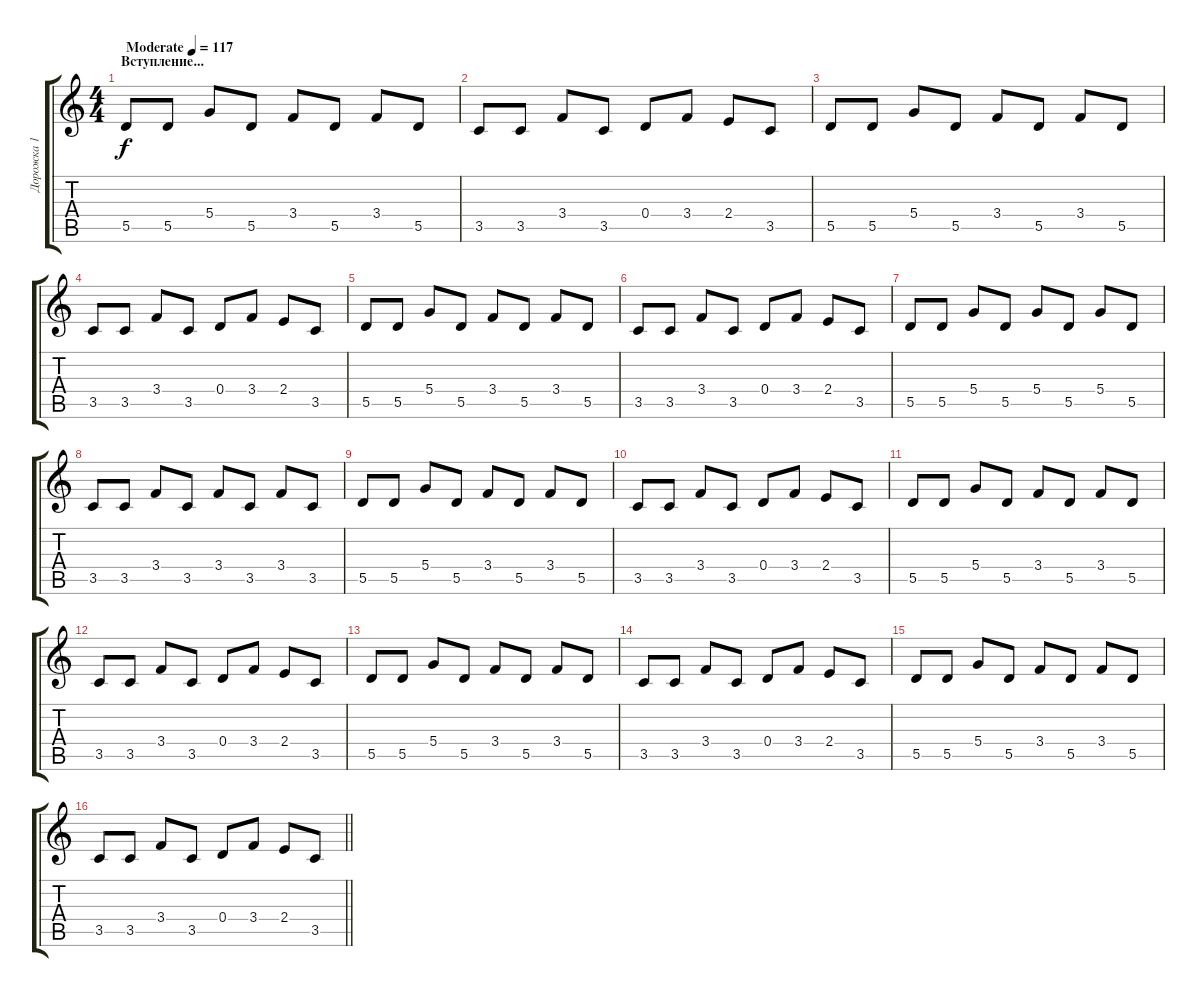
\track ("Дорожка 1" "Дорожка 1") {instrument acousticguitarsteel}
\staff {score tabs}
\tuning (E4 B3 G3 D3 A2 E2) {hide}
\ts (4 4)
\section ("" "Вступление...")
\tempo (117 "Moderate")
\clef g2
\ks c
5.5.8{dy f volume 11 instrument acousticguitarsteel} 5.5.8 5.4.8 5.5.8 3.4.8 5.5.8 3.4.8 5.5.8 |
3.5.8 3.5.8 3.4.8 3.5.8 0.4.8 3.4.8 2.4.8 3.5.8 |
5.5.8 5.5.8 5.4.8 5.5.8 3.4.8 5.5.8 3.4.8 5.5.8 |
3.5.8 3.5.8 3.4.8 3.5.8 0.4.8 3.4.8 2.4.8 3.5.8 |
5.5.8 5.5.8 5.4.8 5.5.8 3.4.8 5.5.8 3.4.8 5.5.8 |
3.5.8 3.5.8 3.4.8 3.5.8 0.4.8 3.4.8 2.4.8 3.5.8 |
5.5.8 5.5.8 5.4.8 5.5.8 5.4.8 5.5.8 5.4.8 5.5.8 |
3.5.8 3.5.8 3.4.8 3.5.8 3.4.8 3.5.8 3.4.8 3.5.8 |
5.5.8{volume 16 instrument overdrivenguitar} 5.5.8 5.4.8 5.5.8 3.4.8 5.5.8 3.4.8 5.5.8 |
3.5.8 3.5.8 3.4.8 3.5.8 0.4.8 3.4.8 2.4.8 3.5.8 |
5.5.8 5.5.8 5.4.8 5.5.8 3.4.8 5.5.8 3.4.8 5.5.8 |
3.5.8 3.5.8 3.4.8 3.5.8 0.4.8 3.4.8 2.4.8 3.5.8 |
5.5.8 5.5.8 5.4.8 5.5.8 3.4.8 5.5.8 3.4.8 5.5.8 |
3.5.8 3.5.8 3.4.8 3.5.8 0.4.8 3.4.8 2.4.8 3.5.8 |
5.5.8 5.5.8 5.4.8 5.5.8 3.4.8 5.5.8 3.4.8 5.5.8 |
\barLineRight lightlight
3.5.8 3.5.8 3.4.8 3.5.8 0.4.8 3.4.8 2.4.8 3.5.8
